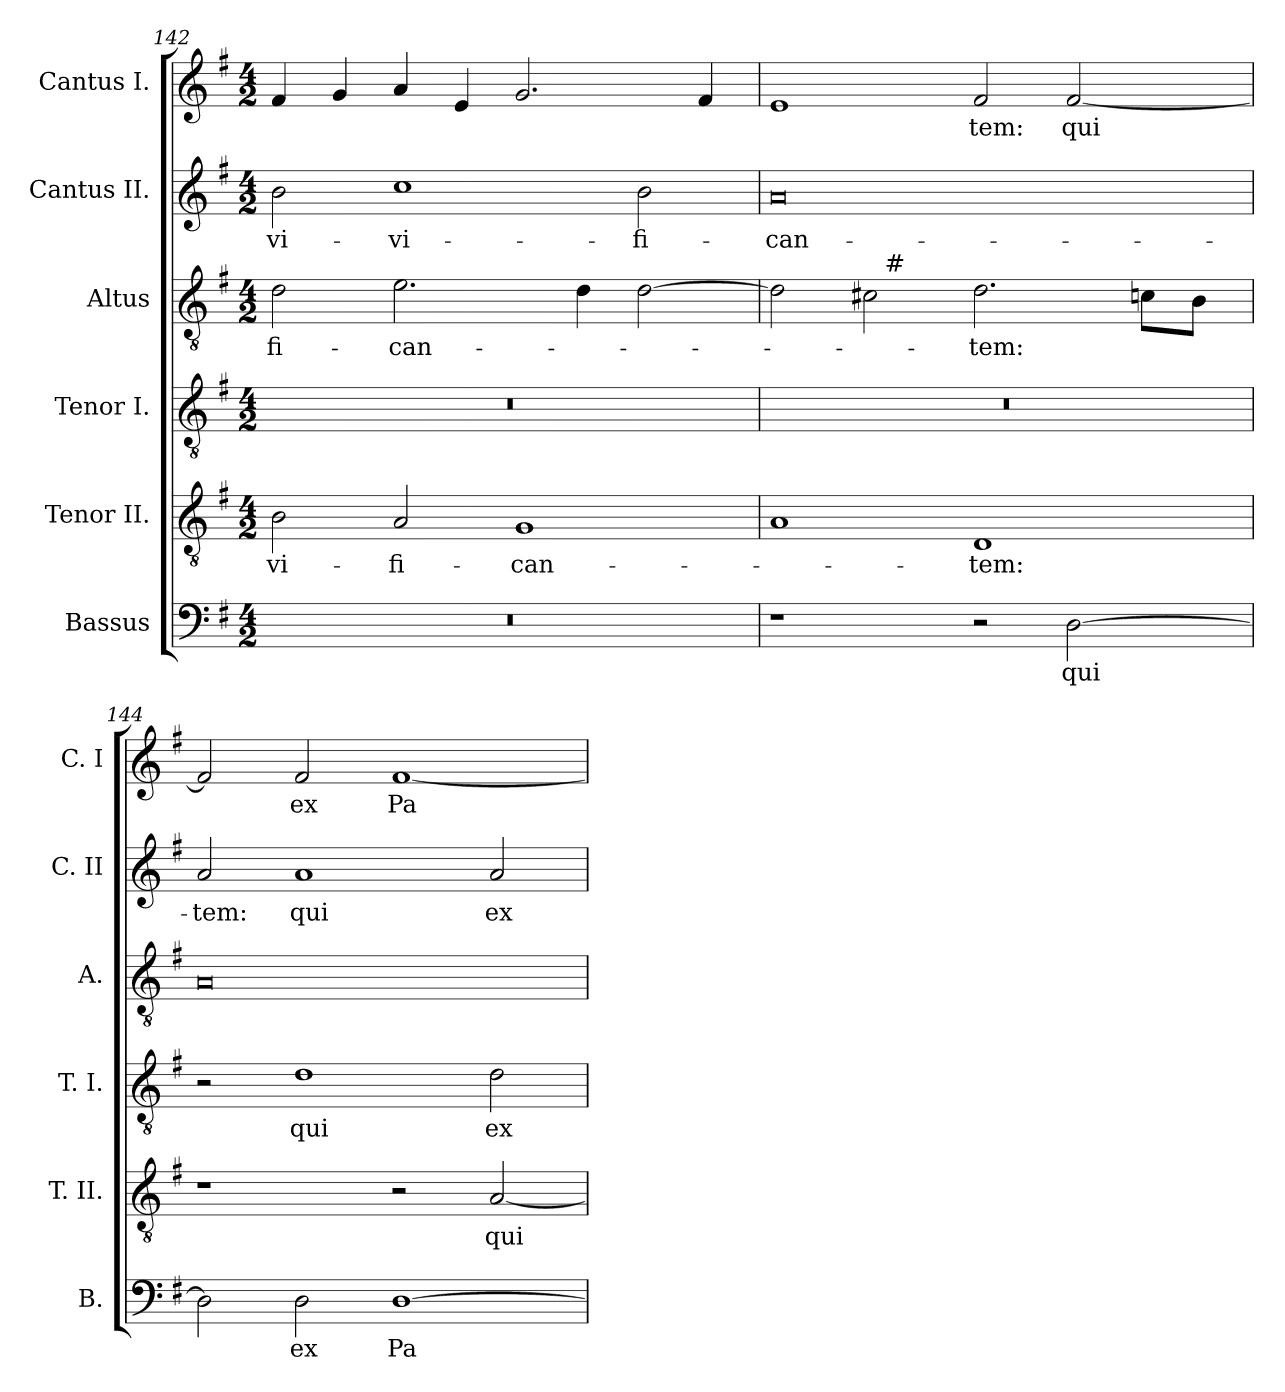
**kern	**text	**kern	**text	**kern	**text	**kern	**text	**kern	**text	**kern	**text
*part6	*part6	*part5	*part5	*part4	*part4	*part3	*part3	*part2	*part2	*part1	*part1
*staff6	*staff6	*staff5	*staff5	*staff4	*staff4	*staff3	*staff3	*staff2	*staff2	*staff1	*staff1
*I"Bassus	*	*I"Tenor II.	*	*I"Tenor I.	*	*I"Altus	*	*I"Cantus II.	*	*I"Cantus I.	*
*I'B.	*	*I'T. II.	*	*I'T. I.	*	*I'A.	*	*I'C. II	*	*I'C. I	*
*clefF4	*	*clefGv2	*	*clefGv2	*	*clefGv2	*	*clefG2	*	*clefG2	*
*	*	*ITrd7c12	*	*ITrd7c12	*	*ITrd7c12	*	*	*	*	*
*k[f#]	*	*k[f#]	*	*k[f#]	*	*k[f#]	*	*k[f#]	*	*k[f#]	*
*G:	*	*G:	*	*G:	*	*G:	*	*G:	*	*G:	*
*M4/2	*	*M4/2	*	*M4/2	*	*M4/2	*	*M4/2	*	*M4/2	*
=142	=142	=142	=142	=142	=142	=142	=142	=142	=142	=142	=142
!LO:N:vis=1	!	!	!	!	!	!	!	!	!	!	!
!	!	!	!LO:LY:b:color=#000000	!LO:N:vis=1	!	!	!	!	!	!	!
!	!	!	!	!	!	!	!LO:LY:b:color=#000000	!	!	!	!
!	!	!	!	!	!	!	!	!	!LO:LY:b:color=#000000	!	!
0r	.	2BBi\	-vi-	0r	.	2Di\	-fi-	2bi\	vi-	4f#i/	.
.	.	.	.	.	.	.	.	.	.	4gi/	.
!	!	!	!LO:LY:b:color=#000000	!	!	!	!	!	!	!	!
!	!	!	!	!	!	!	!LO:LY:b:color=#000000	!	!	!	!
!	!	!	!	!	!	!	!	!	!LO:LY:b:color=#000000	!	!
.	.	2AAi/	-fi-	.	.	2.Ei\	-can-	1cci	-vi-	4ai/	.
.	.	.	.	.	.	.	.	.	.	4ei/	.
!	!	!	!LO:LY:b:color=#000000	!	!	!	!	!	!	!	!
.	.	1GGi	-can-	.	.	.	.	.	.	2.gi/	.
.	.	.	.	.	.	4Di\	.	.	.	.	.
!	!	!	!	!	!	!	!	!	!LO:LY:b:color=#000000	!	!
.	.	.	.	.	.	[2Di\	.	2bi\	-fi-	.	.
.	.	.	.	.	.	.	.	.	.	4f#i/	.
=143	=143	=143	=143	=143	=143	=143	=143	=143	=143	=143	=143
!	!	!	!	!LO:N:vis=1	!	!	!	!	!	!	!
!	!	!	!	!	!	!	!	!	!LO:LY:b:color=#000000	!	!
*	*	*	*	*	*	*^	*	*	*	*	*
1r	.	1AAi	.	0r	.	2Di\]	2ryy	.	0ai	-can-	1ei	.
.	.	.	.	.	.	2C#i\	32ryy	.	.	.	.	.
.	.	.	.	.	.	.	256ryy	.	.	.	.	.
!	!	!	!	!	!	!	!LO:TX:a:t=#	!	!	!	!	!
.	.	.	.	.	.	.	1ryy	.	.	.	.	.
!	!	!	!LO:LY:b:color=#000000	!	!	!	!	!	!	!	!	!
!	!	!	!	!	!	!	!	!LO:LY:b:color=#000000	!	!	!	!
!	!	!	!	!	!	!	!	!	!	!	!	!LO:LY:b:color=#000000
2r	.	1DDi	-tem:	.	.	2.Di\	.	-tem:	.	.	2f#i/	-tem:
!	!LO:LY:b:color=#000000	!	!	!	!	!	!	!	!	!	!	!
!	!	!	!	!	!	!	!	!	!	!	!	!LO:LY:b:color=#000000
[2Di\	qui	.	.	.	.	.	.	.	.	.	[2f#i/	qui
.	.	.	.	.	.	.	4ryy	.	.	.	.	.
.	.	.	.	.	.	8Cni\L	.	.	.	.	.	.
.	.	.	.	.	.	.	8ryy	.	.	.	.	.
.	.	.	.	.	.	8BBi\J	.	.	.	.	.	.
.	.	.	.	.	.	.	16ryy	.	.	.	.	.
.	.	.	.	.	.	.	64..ryy	.	.	.	.	.
*	*	*	*	*	*	*v	*v	*	*	*	*	*
=144	=144	=144	=144	=144	=144	=144	=144	=144	=144	=144	=144
*	*	*	*	*	*	*^	*	*	*	*	*
!	!	!	!	!	!	!	!	!	!	!LO:LY:b:color=#000000	!	!
*	*	*	*	*	*	*v	*v	*	*	*	*	*
2Di\]	.	1r	.	2r	.	0AAi	.	2ai/	-tem:	2f#i/]	.
!	!LO:LY:b:color=#000000	!	!	!	!	!	!	!	!	!	!
!	!	!	!	!	!LO:LY:b:color=#000000	!	!	!	!	!	!
!	!	!	!	!	!	!	!	!	!LO:LY:b:color=#000000	!	!
!	!	!	!	!	!	!	!	!	!	!	!LO:LY:b:color=#000000
2Di\	ex	.	.	1Di	qui	.	.	1ai	qui	2f#i/	ex
!	!LO:LY:b:color=#000000	!	!	!	!	!	!	!	!	!	!
!	!	!	!	!	!	!	!	!	!	!	!LO:LY:b:color=#000000
[1Di	Pa-	2r	.	.	.	.	.	.	.	[1f#i	Pa-
!	!	!	!LO:LY:b:color=#000000	!	!	!	!	!	!	!	!
!	!	!	!	!	!LO:LY:b:color=#000000	!	!	!	!	!	!
!	!	!	!	!	!	!	!	!	!LO:LY:b:color=#000000	!	!
.	.	[2AAi/	qui	2Di\	ex	.	.	2ai/	ex	.	.
=	=	=	=	=	=	=	=	=	=	=	=
*-	*-	*-	*-	*-	*-	*-	*-	*-	*-	*-	*-
